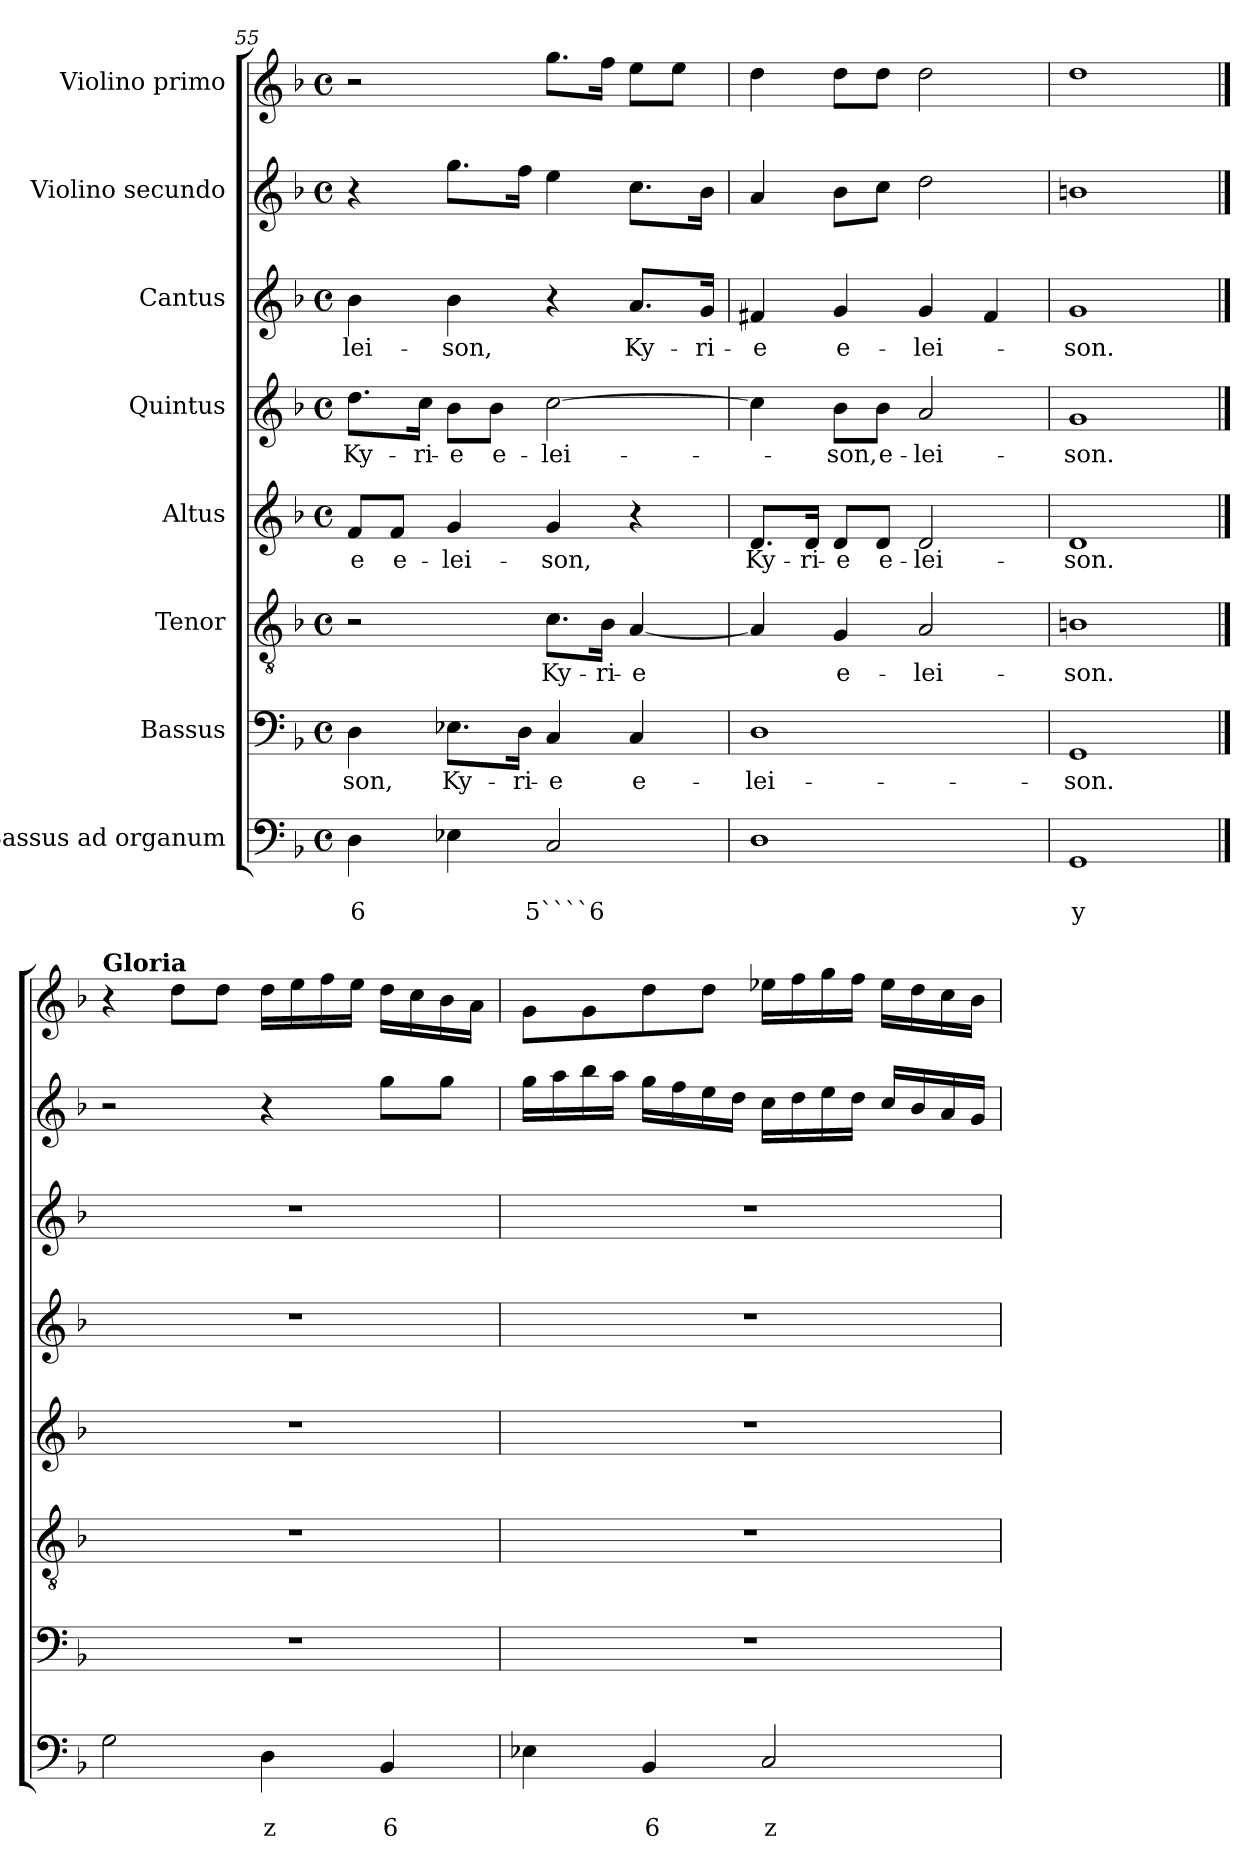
**kern	**text	**text	**kern	**text	**kern	**text	**kern	**text	**kern	**text	**kern	**text	**kern	**kern
*part8	*part8	*part8	*part7	*part7	*part6	*part6	*part5	*part5	*part4	*part4	*part3	*part3	*part2	*part1
*staff8	*staff8	*staff8	*staff7	*staff7	*staff6	*staff6	*staff5	*staff5	*staff4	*staff4	*staff3	*staff3	*staff2	*staff1
*I"Bassus ad  organum	*	*	*I"Bassus	*	*I"Tenor	*	*I"Altus	*	*I"Quintus	*	*I"Cantus	*	*I"Violino secundo	*I"Violino primo
*clefF4	*	*	*clefF4	*	*clefGv2	*	*clefG2	*	*clefG2	*	*clefG2	*	*clefG2	*clefG2
*k[b-]	*	*	*k[b-]	*	*k[b-]	*	*k[b-]	*	*k[b-]	*	*k[b-]	*	*k[b-]	*k[b-]
*F:	*	*	*F:	*	*F:	*	*F:	*	*F:	*	*F:	*	*F:	*F:
*M4/4	*	*	*M4/4	*	*M4/4	*	*M4/4	*	*M4/4	*	*M4/4	*	*M4/4	*M4/4
*met(c)	*	*	*met(c)	*	*met(c)	*	*met(c)	*	*met(c)	*	*met(c)	*	*met(c)	*met(c)
=55	=55	=55	=55	=55	=55	=55	=55	=55	=55	=55	=55	=55	=55	=55
!	!	!LO:LY:b	!	!LO:LY:b	!	!	!	!LO:LY:b	!	!LO:LY:b	!	!LO:LY:b	!	!
4D\	.	6	4D\	-son,	2r	.	8f/L	-e	8.dd\L	Ky-	4b-\	-lei-	4r	2r
!	!	!	!	!	!	!	!	!LO:LY:b	!	!	!	!	!	!
.	.	.	.	.	.	.	8f/J	e-	.	.	.	.	.	.
!	!	!	!	!	!	!	!	!	!	!LO:LY:b	!	!	!	!
.	.	.	.	.	.	.	.	.	16cc\Jk	-ri-	.	.	.	.
!	!	!	!	!LO:LY:b	!	!	!	!LO:LY:b	!	!LO:LY:b	!	!LO:LY:b	!	!
4E-X\	.	.	8.E-X\L	Ky-	.	.	4g/	-lei-	8b-\L	-e	4b-\	-son,	8.gg\L	.
!	!	!	!	!	!	!	!	!	!	!LO:LY:b	!	!	!	!
.	.	.	.	.	.	.	.	.	8b-\J	e-	.	.	.	.
!	!	!	!	!LO:LY:b	!	!	!	!	!	!	!	!	!	!
.	.	.	16D\Jk	-ri-	.	.	.	.	.	.	.	.	16ff\Jk	.
!	!	!LO:LY:b	!	!LO:LY:b	!	!LO:LY:b	!	!LO:LY:b	!	!LO:LY:b	!	!	!	!
2C/	.	5````6	4C/	-e	8.c\L	Ky-	4g/	-son,	[2cc\	-lei-	4r	.	4ee\	8.gg\L
!	!	!	!	!	!	!LO:LY:b	!	!	!	!	!	!	!	!
.	.	.	.	.	16B-\Jk	-ri-	.	.	.	.	.	.	.	16ff\Jk
!	!	!	!	!LO:LY:b	!	!LO:LY:b	!	!	!	!	!	!LO:LY:b	!	!
.	.	.	4C/	e-	[4A/	-e	4r	.	.	.	8.a/L	Ky-	8.cc\L	8ee\L
.	.	.	.	.	.	.	.	.	.	.	.	.	.	8ee\J
!	!	!	!	!	!	!	!	!	!	!	!	!LO:LY:b	!	!
.	.	.	.	.	.	.	.	.	.	.	16g/Jk	-ri-	16b-\Jk	.
=56	=56	=56	=56	=56	=56	=56	=56	=56	=56	=56	=56	=56	=56	=56
!	!	!	!	!LO:LY:b	!	!	!	!LO:LY:b	!	!	!	!LO:LY:b	!	!
1D	.	.	1D	-lei-	4A/]	.	8.d/L	Ky-	4cc\]	.	4f#X/	-e	4a/	4dd\
!	!	!	!	!	!	!	!	!LO:LY:b	!	!	!	!	!	!
.	.	.	.	.	.	.	16d/Jk	-ri-	.	.	.	.	.	.
!	!	!	!	!	!	!LO:LY:b	!	!LO:LY:b	!	!LO:LY:b	!	!LO:LY:b	!	!
.	.	.	.	.	4G/	e-	8d/L	-e	8b-\L	-son,	4g/	e-	8b-\L	8dd\L
!	!	!	!	!	!	!	!	!LO:LY:b	!	!LO:LY:b	!	!	!	!
.	.	.	.	.	.	.	8d/J	e-	8b-\J	e-	.	.	8cc\J	8dd\J
!	!	!	!	!	!	!LO:LY:b	!	!LO:LY:b	!	!LO:LY:b	!	!LO:LY:b	!	!
.	.	.	.	.	2A/	-lei-	2d/	-lei-	2a/	-lei-	4g/	-lei-	2dd\	2dd\
.	.	.	.	.	.	.	.	.	.	.	4f#/	.	.	.
=57	=57	=57	=57	=57	=57	=57	=57	=57	=57	=57	=57	=57	=57	=57
!	!	!LO:LY:b	!	!LO:LY:b	!	!LO:LY:b	!	!LO:LY:b	!	!LO:LY:b	!	!LO:LY:b	!	!
1GG	.	y	1GG	-son.	1Bn	-son.	1d	-son.	1g	-son.	1g	-son.	1bn	1dd
!!LO:PB:g=z
==57X2	==57X2	==57X2	==57X2	==57X2	==57X2	==57X2	==57X2	==57X2	==57X2	==57X2	==57X2	==57X2	==57X2	==57X2
!	!	!	!	!	!	!	!	!	!	!	!	!	!	!LO:TX:a:B:t=Gloria
2G\	.	.	1r	.	1r	.	1r	.	1r	.	1r	.	2r	4r
.	.	.	.	.	.	.	.	.	.	.	.	.	.	8dd\L
.	.	.	.	.	.	.	.	.	.	.	.	.	.	8dd\J
!	!	!LO:LY:b	!	!	!	!	!	!	!	!	!	!	!	!
4D\	.	z	.	.	.	.	.	.	.	.	.	.	4r	16dd\LL
.	.	.	.	.	.	.	.	.	.	.	.	.	.	16ee\
.	.	.	.	.	.	.	.	.	.	.	.	.	.	16ff\
.	.	.	.	.	.	.	.	.	.	.	.	.	.	16ee\JJ
!	!	!LO:LY:b	!	!	!	!	!	!	!	!	!	!	!	!
4BB-/	.	6	.	.	.	.	.	.	.	.	.	.	8gg\L	16dd\LL
.	.	.	.	.	.	.	.	.	.	.	.	.	.	16cc\
.	.	.	.	.	.	.	.	.	.	.	.	.	8gg\J	16b-\
.	.	.	.	.	.	.	.	.	.	.	.	.	.	16a\JJ
=58	=58	=58	=58	=58	=58	=58	=58	=58	=58	=58	=58	=58	=58	=58
4E-X\	.	.	1r	.	1r	.	1r	.	1r	.	1r	.	16gg\LL	8g\L
.	.	.	.	.	.	.	.	.	.	.	.	.	16aa\	.
.	.	.	.	.	.	.	.	.	.	.	.	.	16bb-\	8g\
.	.	.	.	.	.	.	.	.	.	.	.	.	16aa\JJ	.
!	!	!LO:LY:b	!	!	!	!	!	!	!	!	!	!	!	!
4BB-/	.	6	.	.	.	.	.	.	.	.	.	.	16gg\LL	8dd\
.	.	.	.	.	.	.	.	.	.	.	.	.	16ff\	.
.	.	.	.	.	.	.	.	.	.	.	.	.	16ee\	8dd\J
.	.	.	.	.	.	.	.	.	.	.	.	.	16dd\JJ	.
!	!	!LO:LY:b	!	!	!	!	!	!	!	!	!	!	!	!
2C/	.	z	.	.	.	.	.	.	.	.	.	.	16cc\LL	16ee-X\LL
.	.	.	.	.	.	.	.	.	.	.	.	.	16dd\	16ff\
.	.	.	.	.	.	.	.	.	.	.	.	.	16ee\	16gg\
.	.	.	.	.	.	.	.	.	.	.	.	.	16dd\JJ	16ff\JJ
.	.	.	.	.	.	.	.	.	.	.	.	.	16cc/LL	16ee-\LL
.	.	.	.	.	.	.	.	.	.	.	.	.	16b-/	16dd\
.	.	.	.	.	.	.	.	.	.	.	.	.	16a/	16cc\
.	.	.	.	.	.	.	.	.	.	.	.	.	16g/JJ	16b-\JJ
=	=	=	=	=	=	=	=	=	=	=	=	=	=	=
*-	*-	*-	*-	*-	*-	*-	*-	*-	*-	*-	*-	*-	*-	*-
